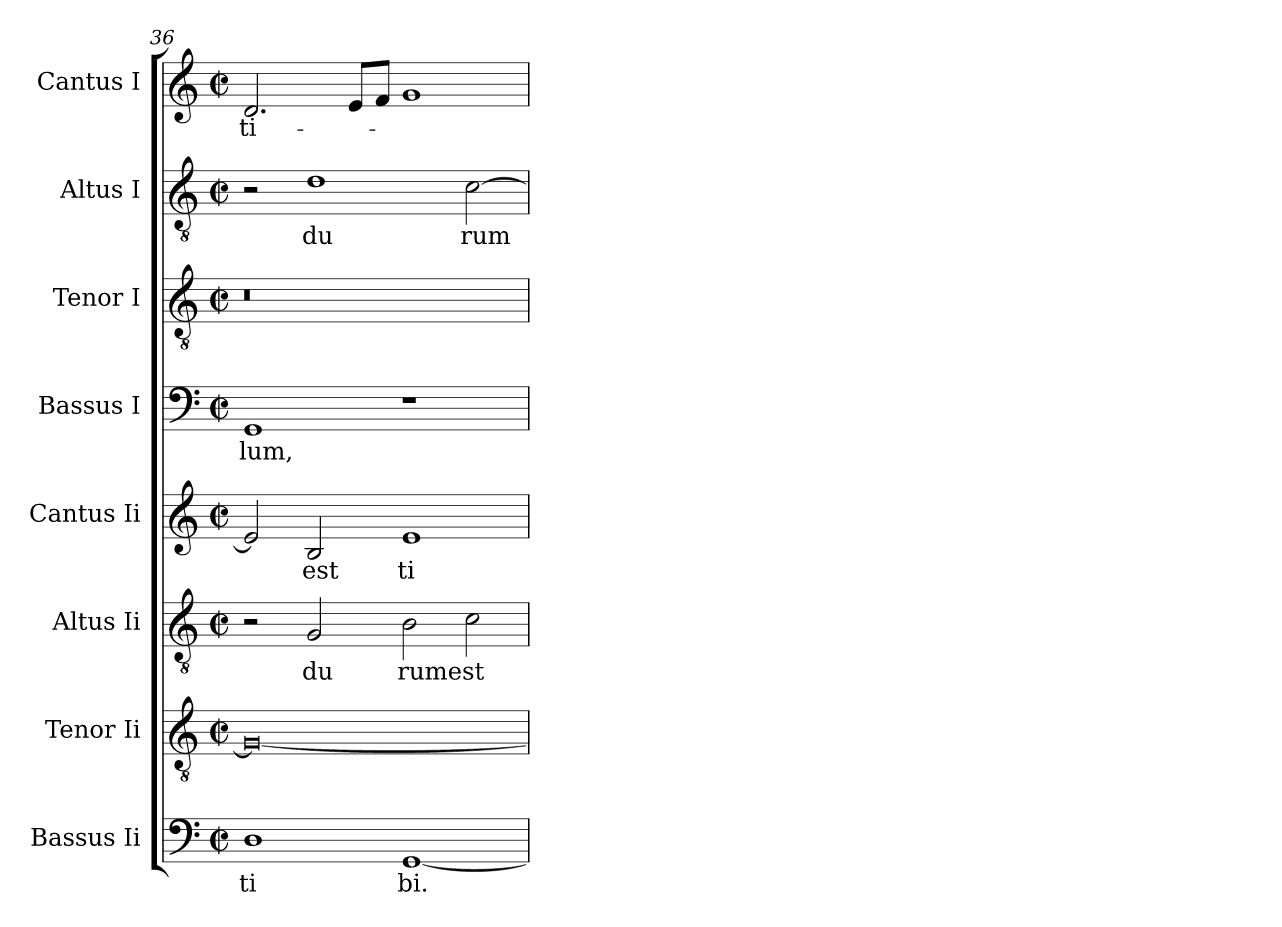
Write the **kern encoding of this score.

**kern	**text	**kern	**kern	**text	**kern	**text	**kern	**text	**kern	**kern	**text	**kern	**text
*part8	*part8	*part7	*part6	*part6	*part5	*part5	*part4	*part4	*part3	*part2	*part2	*part1	*part1
*staff8	*staff8	*staff7	*staff6	*staff6	*staff5	*staff5	*staff4	*staff4	*staff3	*staff2	*staff2	*staff1	*staff1
*I"Bassus Ii	*	*I"Tenor Ii	*I"Altus Ii	*	*I"Cantus Ii	*	*I"Bassus I	*	*I"Tenor I	*I"Altus I	*	*I"Cantus I	*
*clefF4	*	*clefGv2	*clefGv2	*	*clefG2	*	*clefF4	*	*clefGv2	*clefGv2	*	*clefG2	*
*M2/2	*	*M2/2	*M2/2	*	*M2/2	*	*M2/2	*	*M2/2	*M2/2	*	*M2/2	*
*met(c|)	*	*met(c|)	*met(c|)	*	*met(c|)	*	*met(c|)	*	*met(c|)	*met(c|)	*	*met(c|)	*
=36	=36	=36	=36	=36	=36	=36	=36	=36	=36	=36	=36	=36	=36
!	!LO:LY:b:cj	!	!	!	!	!	!	!LO:LY:b:cj	!	!	!	!	!LO:LY:b:cj
1D	ti	0G_<	2r	.	2e/]	.	1GG	-lum,	0r	2r	.	2.d/	ti-
!	!	!	!	!LO:LY:b:cj	!	!LO:LY:b:cj	!	!	!	!	!LO:LY:b:cj	!	!
.	.	.	2G/	du	2B/	est	.	.	.	1d	du	.	.
.	.	.	.	.	.	.	.	.	.	.	.	8e/L	.
.	.	.	.	.	.	.	.	.	.	.	.	8f/J	.
!	!LO:LY:b:cj	!	!	!LO:LY:b:cj	!	!LO:LY:b:cj	!	!	!	!	!	!	!
[<1GG	bi.	.	2B\	rumest	1e	ti	1r	.	.	.	.	1g	.
!	!	!	!	!	!	!	!	!	!	!	!LO:LY:b	!	!
.	.	.	2c\	.	.	.	.	.	.	[>2c\	rum	.	.
=	=	=	=	=	=	=	=	=	=	=	=	=	=
*-	*-	*-	*-	*-	*-	*-	*-	*-	*-	*-	*-	*-	*-
